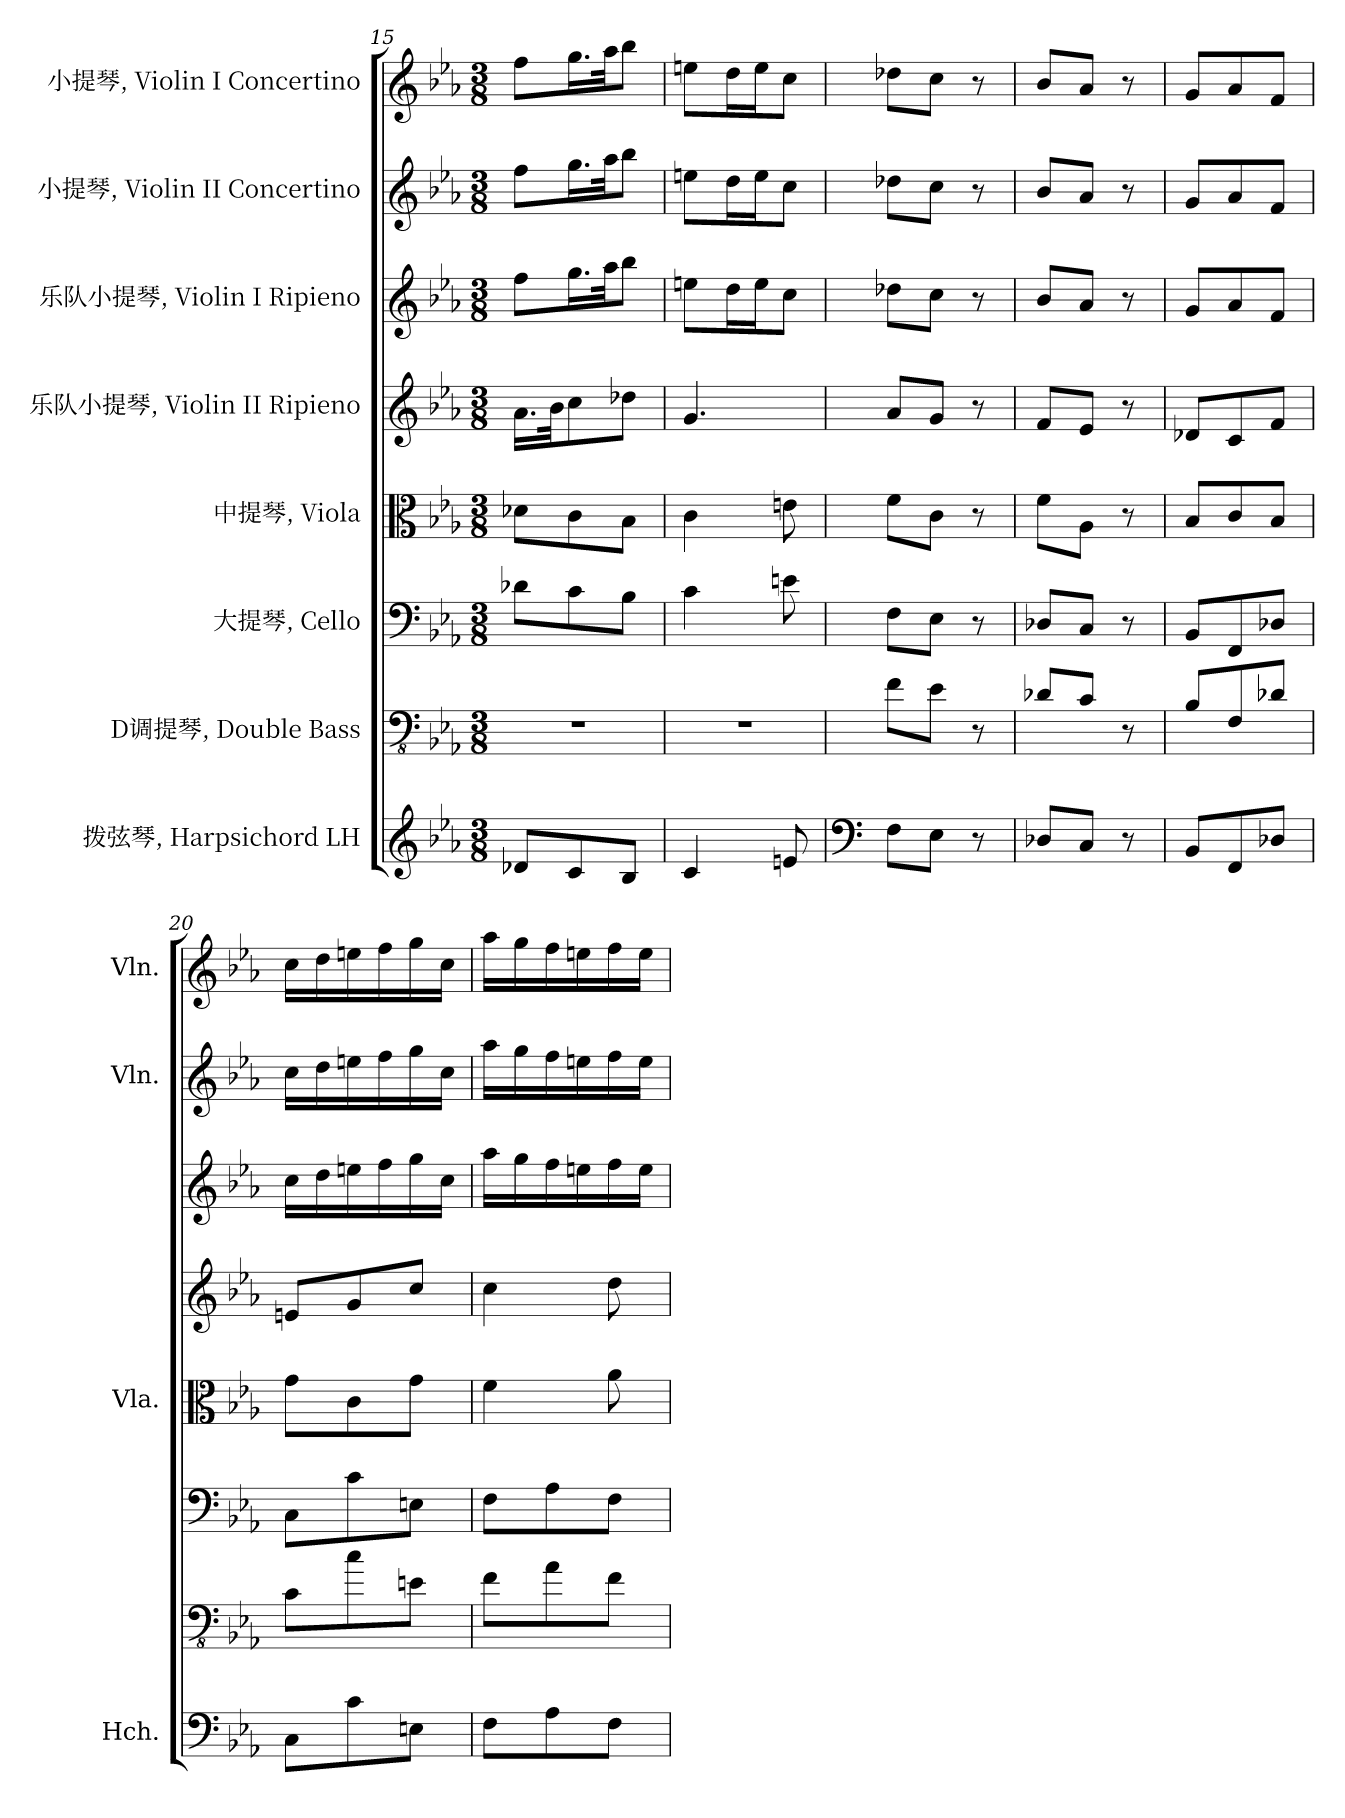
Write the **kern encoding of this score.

**kern	**kern	**kern	**kern	**kern	**kern	**kern	**kern
*part8	*part7	*part6	*part5	*part4	*part3	*part2	*part1
*staff8	*staff7	*staff6	*staff5	*staff4	*staff3	*staff2	*staff1
*I"拨弦琴, Harpsichord LH	*I"D调提琴, Double Bass	*I"大提琴, Cello	*I"中提琴, Viola	*I"乐队小提琴, Violin II Ripieno	*I"乐队小提琴, Violin I Ripieno	*I"小提琴, Violin II Concertino	*I"小提琴, Violin I Concertino
*I'Hch.	*	*	*I'Vla.	*	*	*I'Vln.	*I'Vln.
*clefG2	*clefFv4	*clefF4	*clefC3	*clefG2	*clefG2	*clefG2	*clefG2
*	*ITrd7c12	*	*	*	*	*	*
*k[b-e-a-]	*k[b-e-a-]	*k[b-e-a-]	*k[b-e-a-]	*k[b-e-a-]	*k[b-e-a-]	*k[b-e-a-]	*k[b-e-a-]
*M3/8	*M3/8	*M3/8	*M3/8	*M3/8	*M3/8	*M3/8	*M3/8
=15	=15	=15	=15	=15	=15	=15	=15
8d-X/L	4.r	8d-X\L	8d-X\L	16.a-\LL	8ff\L	8ff\L	8ff\L
.	.	.	.	32b-\JK	.	.	.
8c/	.	8c\	8c\	8cc\	16.gg\L	16.gg\L	16.gg\L
.	.	.	.	.	32aa-\JK	32aa-\JK	32aa-\JK
8B-/J	.	8B-\J	8B-\J	8dd-X\J	8bb-\J	8bb-\J	8bb-\J
!!LO:PB:g=z
=16	=16	=16	=16	=16	=16	=16	=16
4c/	4.r	4c\	4c\	4.g/	8een\L	8een\L	8een\L
.	.	.	.	.	16dd\L	16dd\L	16dd\L
.	.	.	.	.	16ee\J	16ee\J	16ee\J
8en/	.	8en\	8en\	.	8cc\J	8cc\J	8cc\J
=17	=17	=17	=17	=17	=17	=17	=17
*clefF4	*	*	*	*	*	*	*
8F\L	8FF\L	8F\L	8f\L	8a-/L	8dd-X\L	8dd-X\L	8dd-X\L
8E-\J	8EE-\J	8E-\J	8c\J	8g/J	8cc\J	8cc\J	8cc\J
8r	8r	8r	8r	8r	8r	8r	8r
=18	=18	=18	=18	=18	=18	=18	=18
8D-X/L	8DD-X/L	8D-X/L	8f\L	8f/L	8b-/L	8b-/L	8b-/L
8C/J	8CC/J	8C/J	8A-\J	8e-/J	8a-/J	8a-/J	8a-/J
8r	8r	8r	8r	8r	8r	8r	8r
=19	=19	=19	=19	=19	=19	=19	=19
8BB-/L	8BBB-/L	8BB-/L	8B-/L	8d-X/L	8g/L	8g/L	8g/L
8FF/	8FFF/	8FF/	8c/	8c/	8a-/	8a-/	8a-/
8D-X/J	8DD-X/J	8D-X/J	8B-/J	8f/J	8f/J	8f/J	8f/J
=20	=20	=20	=20	=20	=20	=20	=20
8C\L	8CC\L	8C\L	8g\L	8en/L	16cc\LL	16cc\LL	16cc\LL
.	.	.	.	.	16dd\	16dd\	16dd\
8c\	8C\	8c\	8c\	8g/	16een\	16een\	16een\
.	.	.	.	.	16ff\	16ff\	16ff\
8En\J	8EEn\J	8En\J	8g\J	8cc/J	16gg\	16gg\	16gg\
.	.	.	.	.	16cc\JJ	16cc\JJ	16cc\JJ
=21	=21	=21	=21	=21	=21	=21	=21
8F\L	8FF\L	8F\L	4f\	4cc\	16aa-\LL	16aa-\LL	16aa-\LL
.	.	.	.	.	16gg\	16gg\	16gg\
8A-\	8AA-\	8A-\	.	.	16ff\	16ff\	16ff\
.	.	.	.	.	16een\	16een\	16een\
8F\J	8FF\J	8F\J	8a-\	8dd\	16ff\	16ff\	16ff\
.	.	.	.	.	16ee\JJ	16ee\JJ	16ee\JJ
=	=	=	=	=	=	=	=
*-	*-	*-	*-	*-	*-	*-	*-
